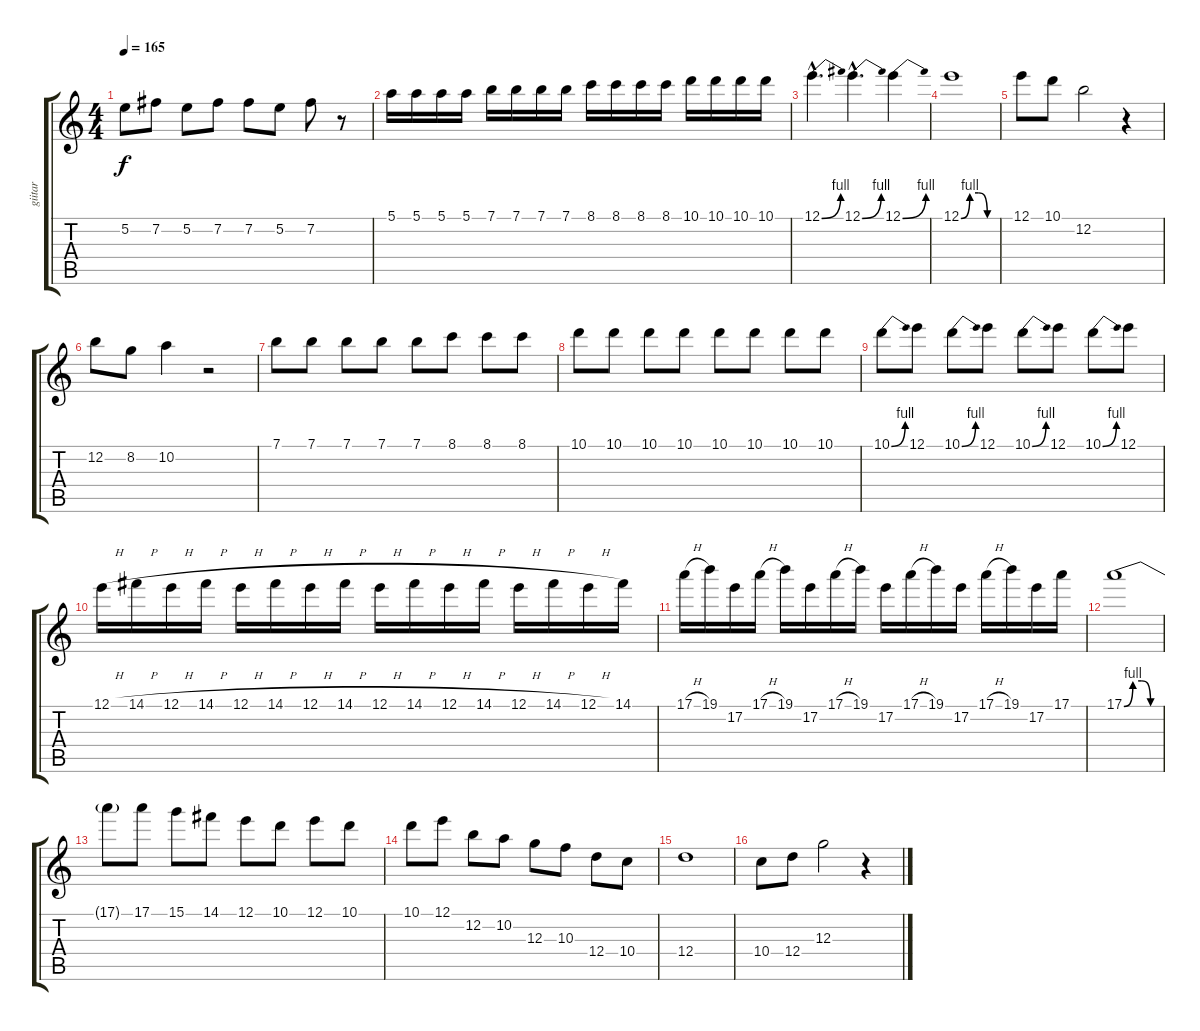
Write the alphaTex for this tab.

\track ("giitar" "giitar") {instrument distortionguitar}
\staff {score tabs}
\tuning (E4 B3 G3 D3 A2 E2) {hide}
\ts (4 4)
\tempo 165
\clef g2
\ks c
5.2.8{dy f} 7.2.8 5.2.8 7.2.8 7.2.8 5.2.8 7.2.8 r.8 |
5.1.16 5.1.16 5.1.16 5.1.16 7.1.16 7.1.16 7.1.16 7.1.16 8.1.16 8.1.16 8.1.16 8.1.16 10.1.16 10.1.16 10.1.16 10.1.16 |
12.1{be (bend 0 0 60 4) hac}.4{d} 12.1{be (bend 0 0 60 4) hac}.4{d} 12.1{be (bend 0 0 60 4)}.4 |
12.1{be (custom 0 0 15 4 30 4 45 0 60 0)}.1 |
12.1.8 10.1.8 12.2.2 r.4 |
12.2.8 8.2.8 10.2.4 r.2 |
7.1.8 7.1.8 7.1.8 7.1.8 7.1.8 8.1.8 8.1.8 8.1.8 |
10.1.8 10.1.8 10.1.8 10.1.8 10.1.8 10.1.8 10.1.8 10.1.8 |
10.1{be (bend 0 0 60 4)}.8 12.1.8 10.1{be (bend 0 0 60 4)}.8 12.1.8 10.1{be (bend 0 0 60 4)}.8 12.1.8 10.1{be (bend 0 0 60 4)}.8 12.1.8 |
12.1{h}.16 14.1{h}.16 12.1{h}.16 14.1{h}.16 12.1{h}.16 14.1{h}.16 12.1{h}.16 14.1{h}.16 12.1{h}.16 14.1{h}.16 12.1{h}.16 14.1{h}.16 12.1{h}.16 14.1{h}.16 12.1{h}.16 14.1.16 |
17.1{h}.16 19.1.16 17.2.16 17.1{h}.16 19.1.16 17.2.16 17.1{h}.16 19.1.16 17.2.16 17.1{h}.16 19.1.16 17.2.16 17.1{h}.16 19.1.16 17.2.16 17.1.16 |
17.1{be (custom 0 0 15 4 30 4 45 0 60 0)}.1 |
17.1{t}.8 17.1.8 15.1.8 14.1.8 12.1.8 10.1.8 12.1.8 10.1.8 |
10.1.8 12.1.8 12.2.8 10.2.8 12.3.8 10.3.8 12.4.8 10.4.8 |
12.4.1 |
10.4.8 12.4.8 12.3.2 r.4
